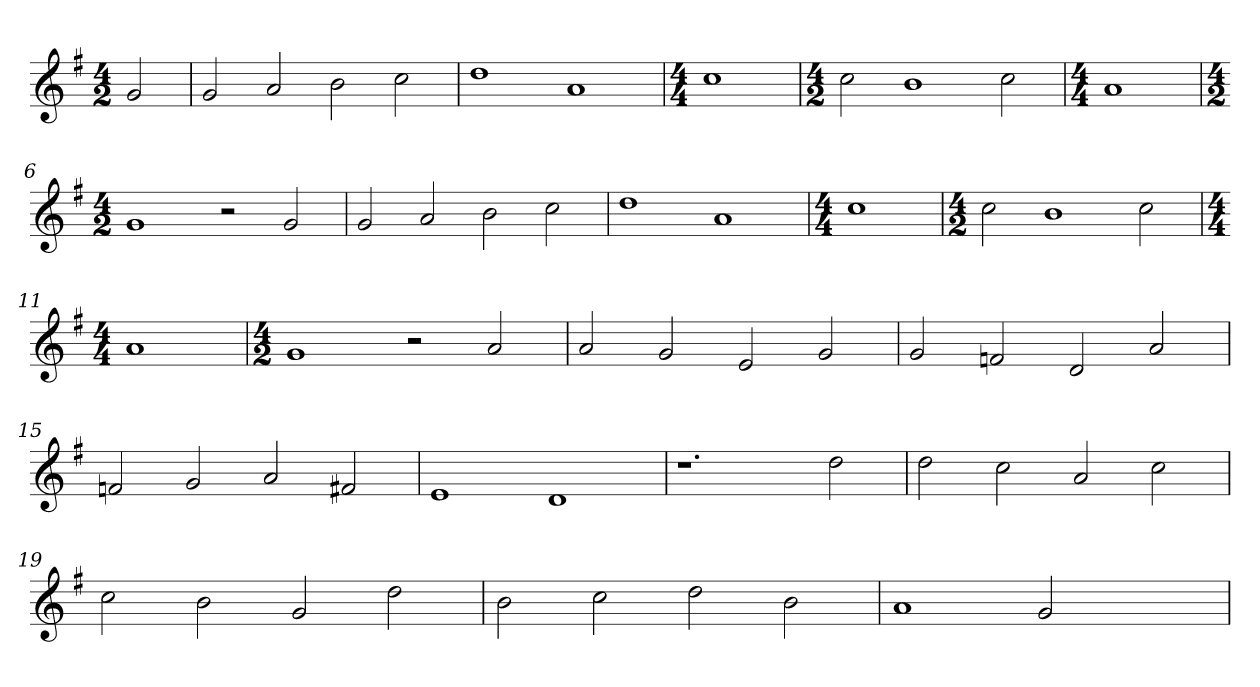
**kern
*part1
*staff1
*clefG2
*k[f#]
*G:
*M4/2
=
2g
=1
2g
2a
2b
2cc
=2
1dd
1a
=3
*M4/4
1cc
=4
*M4/2
2cc
1b
2cc
=5
*M4/4
1a
=6
*M4/2
1g
2r
2g
=7
2g
2a
2b
2cc
=8
1dd
1a
=9
*M4/4
1cc
=10
*M4/2
2cc
1b
2cc
=11
*M4/4
1a
=12
*M4/2
1g
2r
2a
=13
2a
2g
2e
2g
=14
2g
2fn
2d
2a
=15
2fn
2g
2a
2f#
=16
1e
1d
=17
1.r
2dd
=18
2dd
2cc
2a
2cc
=19
2cc
2b
2g
2dd
=20
2b
2cc
2dd
2b
=21
1a
2g
2ryy
=
*-
